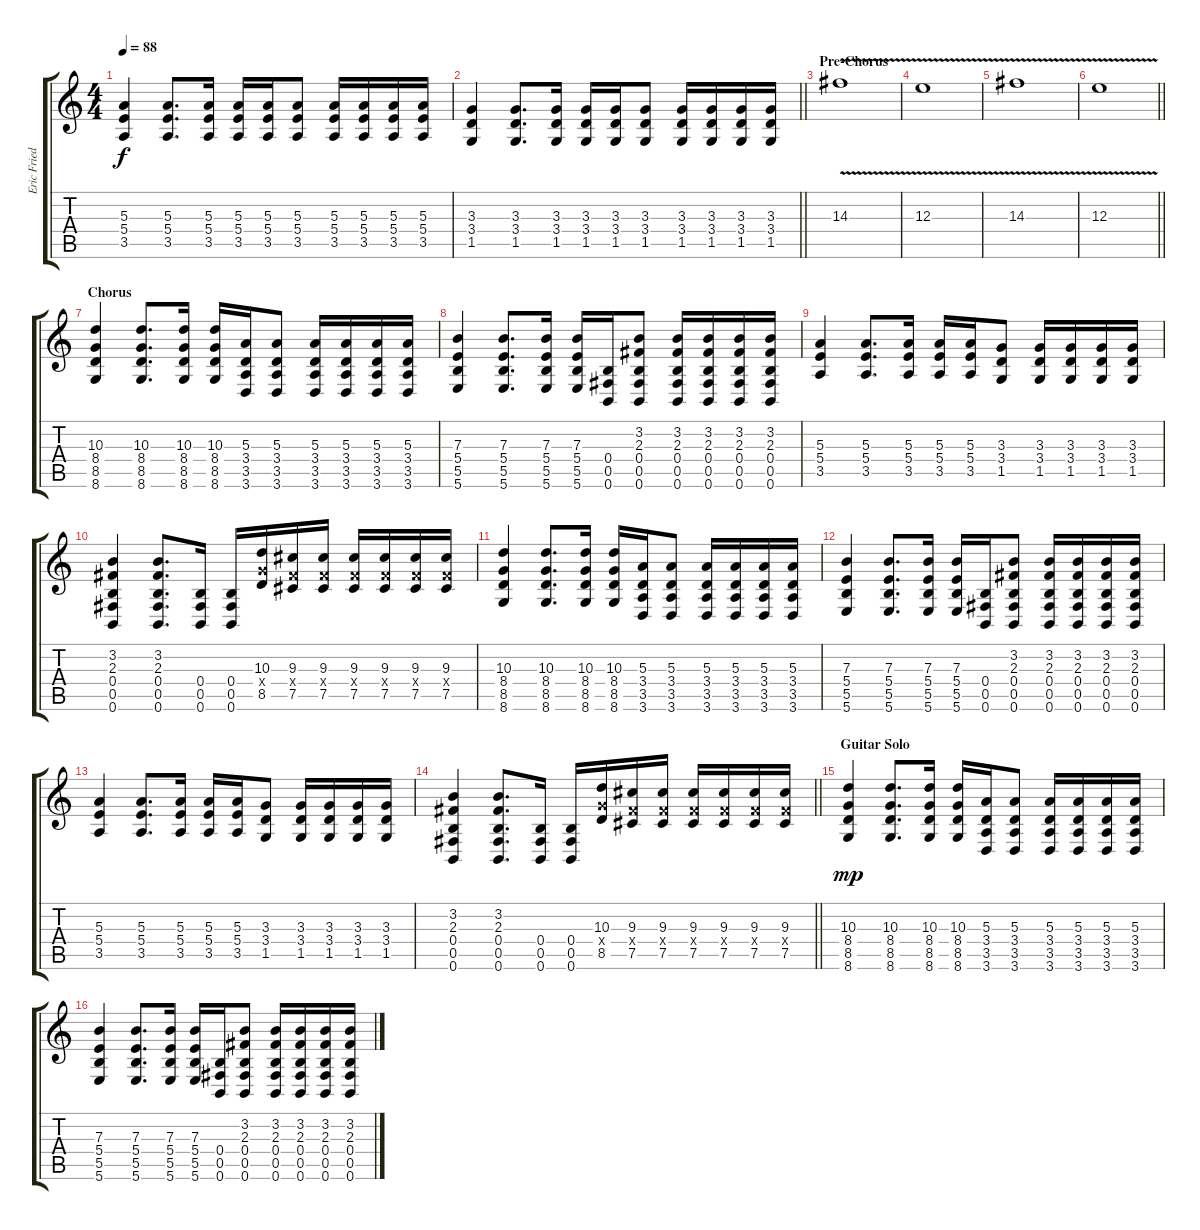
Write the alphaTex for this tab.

\track ("Eric Friedman" "Eric Fried") {instrument distortionguitar}
\staff {score tabs}
\tuning (Db4 Ab3 E3 B2 Gb2 B1) {hide}
\ts (4 4)
\tempo 88
\clef g2
\ks c
(5.3 5.4 3.5).4{dy f} (5.3 5.4 3.5).8{d} (5.3 5.4 3.5).16 (5.3 5.4 3.5).16 (5.3 5.4 3.5).16 (5.3 5.4 3.5).8 (5.3 5.4 3.5).16 (5.3 5.4 3.5).16 (5.3 5.4 3.5).16 (5.3 5.4 3.5).16 |
\barLineRight lightlight
(3.3 3.4 1.5).4 (3.3 3.4 1.5).8{d} (3.3 3.4 1.5).16 (3.3 3.4 1.5).16 (3.3 3.4 1.5).16 (3.3 3.4 1.5).8 (3.3 3.4 1.5).16 (3.3 3.4 1.5).16 (3.3 3.4 1.5).16 (3.3 3.4 1.5).16 |
\section ("" "Pre-Chorus")
14.3{v}.1 |
12.3{v}.1 |
14.3{v}.1 |
\barLineRight lightlight
12.3{v}.1 |
\section ("" "Chorus")
(10.3 8.4 8.5 8.6).4 (10.3 8.4 8.5 8.6).8{d} (10.3 8.4 8.5 8.6).16 (10.3 8.4 8.5 8.6).16 (5.3 3.4 3.5 3.6).16 (5.3 3.4 3.5 3.6).8 (5.3 3.4 3.5 3.6).16 (5.3 3.4 3.5 3.6).16 (5.3 3.4 3.5 3.6).16 (5.3 3.4 3.5 3.6).16 |
(7.3 5.4 5.5 5.6).4 (7.3 5.4 5.5 5.6).8{d} (7.3 5.4 5.5 5.6).16 (7.3 5.4 5.5 5.6).16 (0.4 0.5 0.6).16 (3.2 2.3 0.4 0.5 0.6).8 (3.2 2.3 0.4 0.5 0.6).16 (3.2 2.3 0.4 0.5 0.6).16 (3.2 2.3 0.4 0.5 0.6).16 (3.2 2.3 0.4 0.5 0.6).16 |
(5.3 5.4 3.5).4 (5.3 5.4 3.5).8{d} (5.3 5.4 3.5).16 (5.3 5.4 3.5).16 (5.3 5.4 3.5).16 (3.3 3.4 1.5).8 (3.3 3.4 1.5).16 (3.3 3.4 1.5).16 (3.3 3.4 1.5).16 (3.3 3.4 1.5).16 |
(3.2 2.3 0.4 0.5 0.6).4 (3.2 2.3 0.4 0.5 0.6).8{d} (0.4 0.5 0.6).16 (0.4 0.5 0.6).16 (10.3 8.4{x} 8.5).16 (9.3 7.4{x} 7.5).16 (9.3 7.4{x} 7.5).16 (9.3 7.4{x} 7.5).16 (9.3 7.4{x} 7.5).16 (9.3 7.4{x} 7.5).16 (9.3 7.4{x} 7.5).16 |
(10.3 8.4 8.5 8.6).4 (10.3 8.4 8.5 8.6).8{d} (10.3 8.4 8.5 8.6).16 (10.3 8.4 8.5 8.6).16 (5.3 3.4 3.5 3.6).16 (5.3 3.4 3.5 3.6).8 (5.3 3.4 3.5 3.6).16 (5.3 3.4 3.5 3.6).16 (5.3 3.4 3.5 3.6).16 (5.3 3.4 3.5 3.6).16 |
(7.3 5.4 5.5 5.6).4 (7.3 5.4 5.5 5.6).8{d} (7.3 5.4 5.5 5.6).16 (7.3 5.4 5.5 5.6).16 (0.4 0.5 0.6).16 (3.2 2.3 0.4 0.5 0.6).8 (3.2 2.3 0.4 0.5 0.6).16 (3.2 2.3 0.4 0.5 0.6).16 (3.2 2.3 0.4 0.5 0.6).16 (3.2 2.3 0.4 0.5 0.6).16 |
(5.3 5.4 3.5).4 (5.3 5.4 3.5).8{d} (5.3 5.4 3.5).16 (5.3 5.4 3.5).16 (5.3 5.4 3.5).16 (3.3 3.4 1.5).8 (3.3 3.4 1.5).16 (3.3 3.4 1.5).16 (3.3 3.4 1.5).16 (3.3 3.4 1.5).16 |
\barLineRight lightlight
(3.2 2.3 0.4 0.5 0.6).4 (3.2 2.3 0.4 0.5 0.6).8{d} (0.4 0.5 0.6).16 (0.4 0.5 0.6).16 (10.3 8.4{x} 8.5).16 (9.3 7.4{x} 7.5).16 (9.3 7.4{x} 7.5).16 (9.3 7.4{x} 7.5).16 (9.3 7.4{x} 7.5).16 (9.3 7.4{x} 7.5).16 (9.3 7.4{x} 7.5).16 |
\section ("" "Guitar Solo")
(10.3 8.4 8.5 8.6).4{dy mp} (10.3 8.4 8.5 8.6).8{d} (10.3 8.4 8.5 8.6).16 (10.3 8.4 8.5 8.6).16 (5.3 3.4 3.5 3.6).16 (5.3 3.4 3.5 3.6).8 (5.3 3.4 3.5 3.6).16 (5.3 3.4 3.5 3.6).16 (5.3 3.4 3.5 3.6).16 (5.3 3.4 3.5 3.6).16 |
(7.3 5.4 5.5 5.6).4 (7.3 5.4 5.5 5.6).8{d} (7.3 5.4 5.5 5.6).16 (7.3 5.4 5.5 5.6).16 (0.4 0.5 0.6).16 (3.2 2.3 0.4 0.5 0.6).8 (3.2 2.3 0.4 0.5 0.6).16 (3.2 2.3 0.4 0.5 0.6).16 (3.2 2.3 0.4 0.5 0.6).16 (3.2 2.3 0.4 0.5 0.6).16
